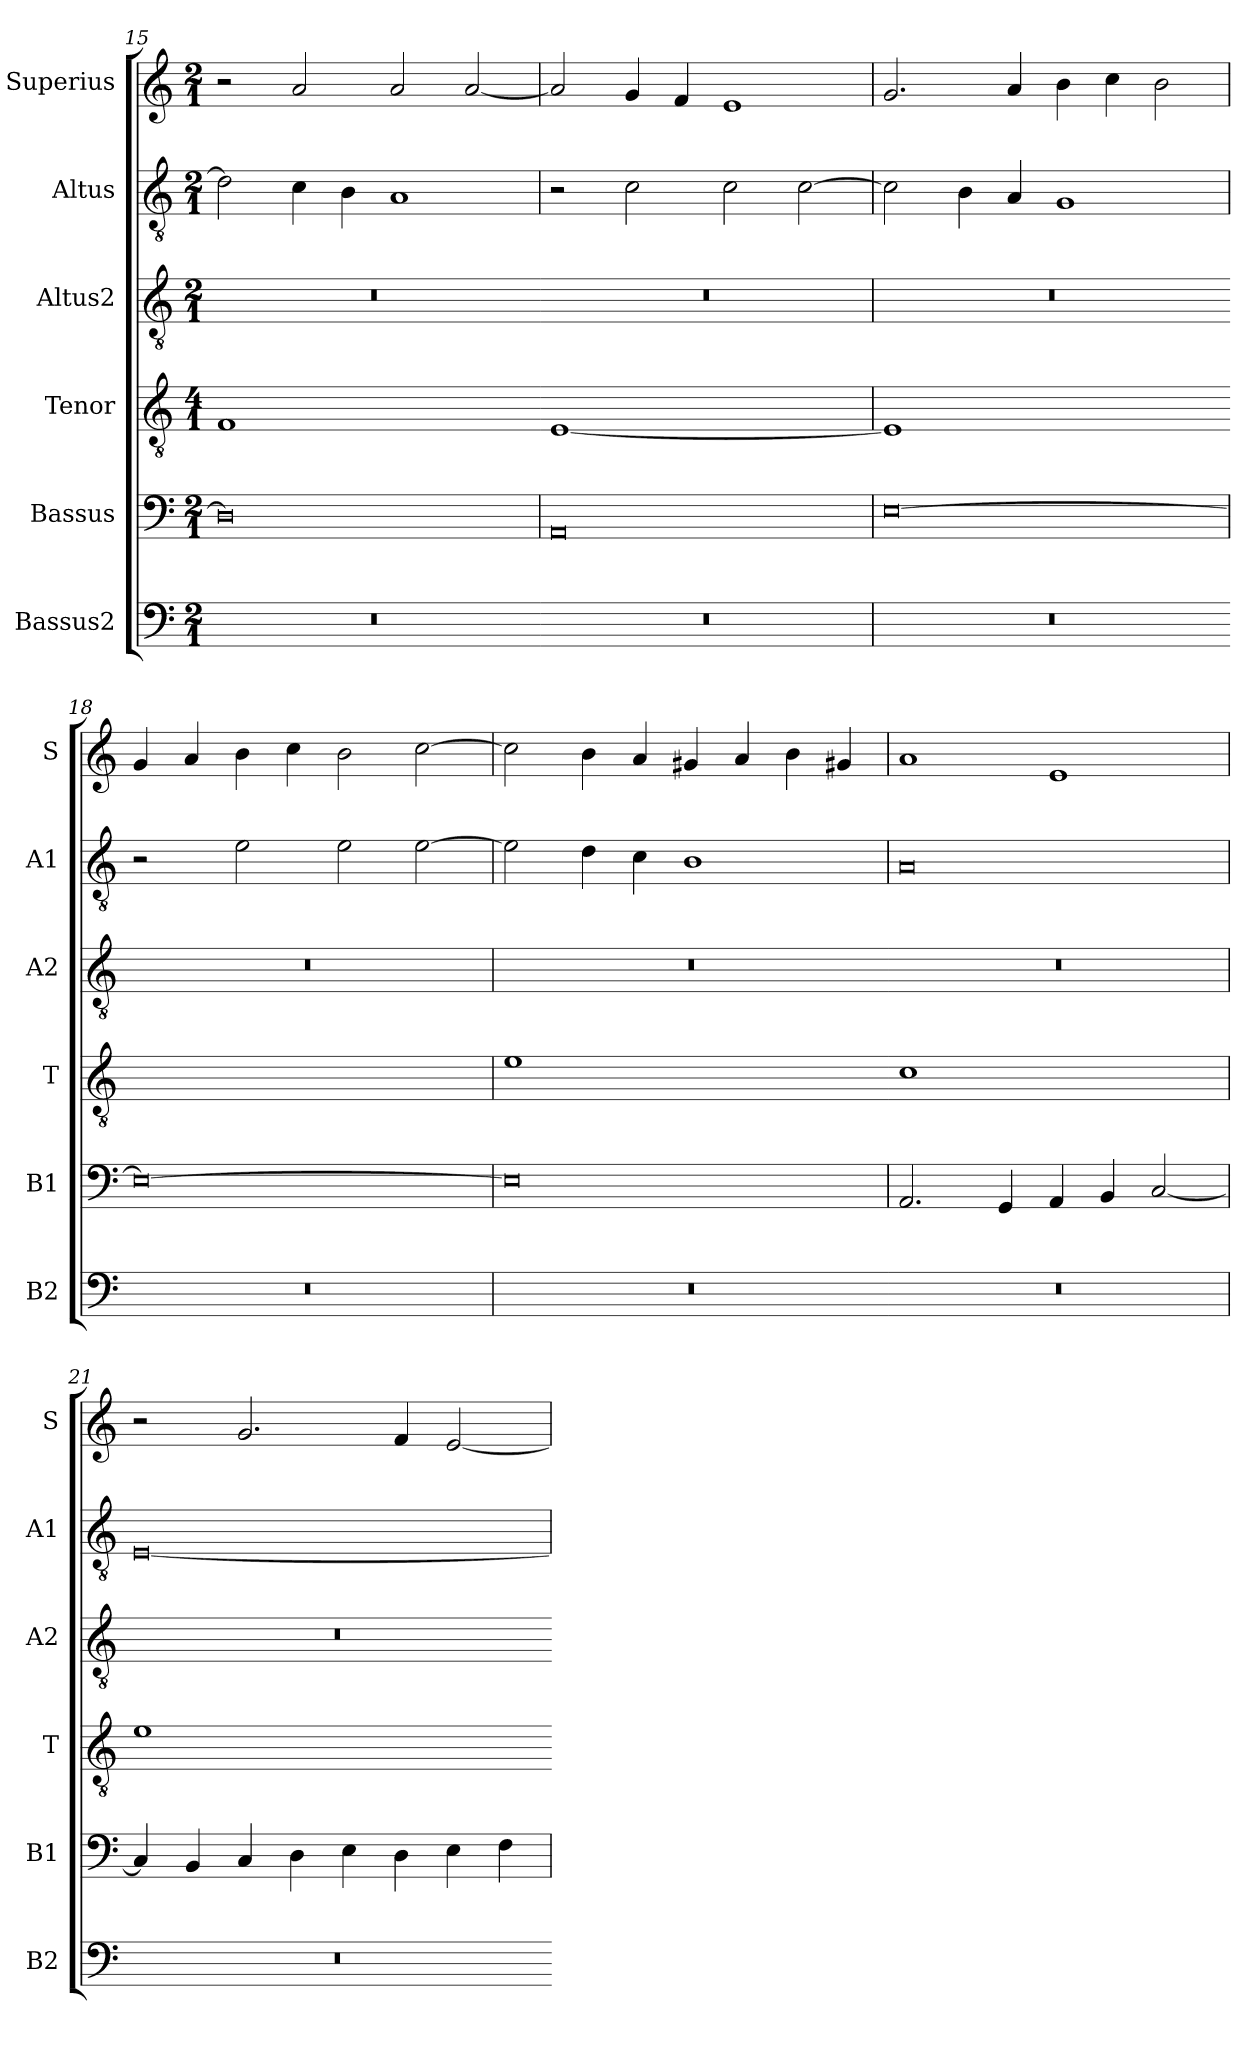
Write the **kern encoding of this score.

**kern	**kern	**kern	**kern	**kern	**kern
*part6	*part5	*part4	*part3	*part2	*part1
*staff6	*staff5	*staff4	*staff3	*staff2	*staff1
*I"Bassus2	*I"Bassus	*I"Tenor	*I"Altus2	*I"Altus	*I"Superius
*I'B2	*I'B1	*I'T	*I'A2	*I'A1	*I'S
*clefF4	*clefF4	*clefGv2	*clefGv2	*clefGv2	*clefG2
*k[]	*k[]	*k[]	*k[]	*k[]	*k[]
*M2/1	*M2/1	*M4/1	*M2/1	*M2/1	*M2/1
=15	=15	=15	=15	=15	=15
!	!	!LO:N:vis=1	!	!	!
0r	0D]	0F	0r	2d\]	2r
.	.	.	.	4c\	2a/
.	.	.	.	4B\	.
.	.	.	.	1A	2a/
.	.	.	.	.	[2a/
=16	=16	=16-	=16	=16	=16
!	!	!LO:N:vis=1	!	!	!
0r	0AA	[0E	0r	2r	2a/]
.	.	.	.	2c\	4g/
.	.	.	.	.	4f/
.	.	.	.	2c\	1e
.	.	.	.	[2c\	.
=17	=17	=17	=17	=17	=17
!	!	!LO:N:vis=1	!	!	!
0r	[0E	0E]	0r	2c\]	2.g/
.	.	.	.	4B\	.
.	.	.	.	4A/	4a/
.	.	.	.	1G	4b\
.	.	.	.	.	4cc\
.	.	.	.	.	2b\
=18	=18	=18-	=18	=18	=18
!	!	!LO:N:vis=1	!	!	!
0r	0E_	0r	0r	2r	4g/
.	.	.	.	.	4a/
.	.	.	.	2e\	4b\
.	.	.	.	.	4cc\
.	.	.	.	2e\	2b\
.	.	.	.	[2e\	[2cc\
=19	=19	=19	=19	=19	=19
!	!	!LO:N:vis=1	!	!	!
0r	0E]	0e	0r	2e\]	2cc\]
.	.	.	.	4d\	4b\
.	.	.	.	4c\	4a/
.	.	.	.	1B	4g#X/
.	.	.	.	.	4a/
.	.	.	.	.	4b\
.	.	.	.	.	4g#X/
=20	=20	=20-	=20	=20	=20
!	!	!LO:N:vis=1	!	!	!
0r	2.AA/	0c	0r	0A	1a
.	4GG/	.	.	.	.
.	4AA/	.	.	.	1e
.	4BB/	.	.	.	.
.	[2C/	.	.	.	.
=21	=21	=21	=21	=21	=21
!	!	!LO:N:vis=1	!	!	!
0r	4C/]	0e	0r	[0E	2r
.	4BB/	.	.	.	.
.	4C/	.	.	.	2.g/
.	4D\	.	.	.	.
.	4E\	.	.	.	.
.	4D\	.	.	.	4f/
.	4E\	.	.	.	[2e/
.	4F\	.	.	.	.
=	=	=-	=	=	=
*-	*-	*-	*-	*-	*-
